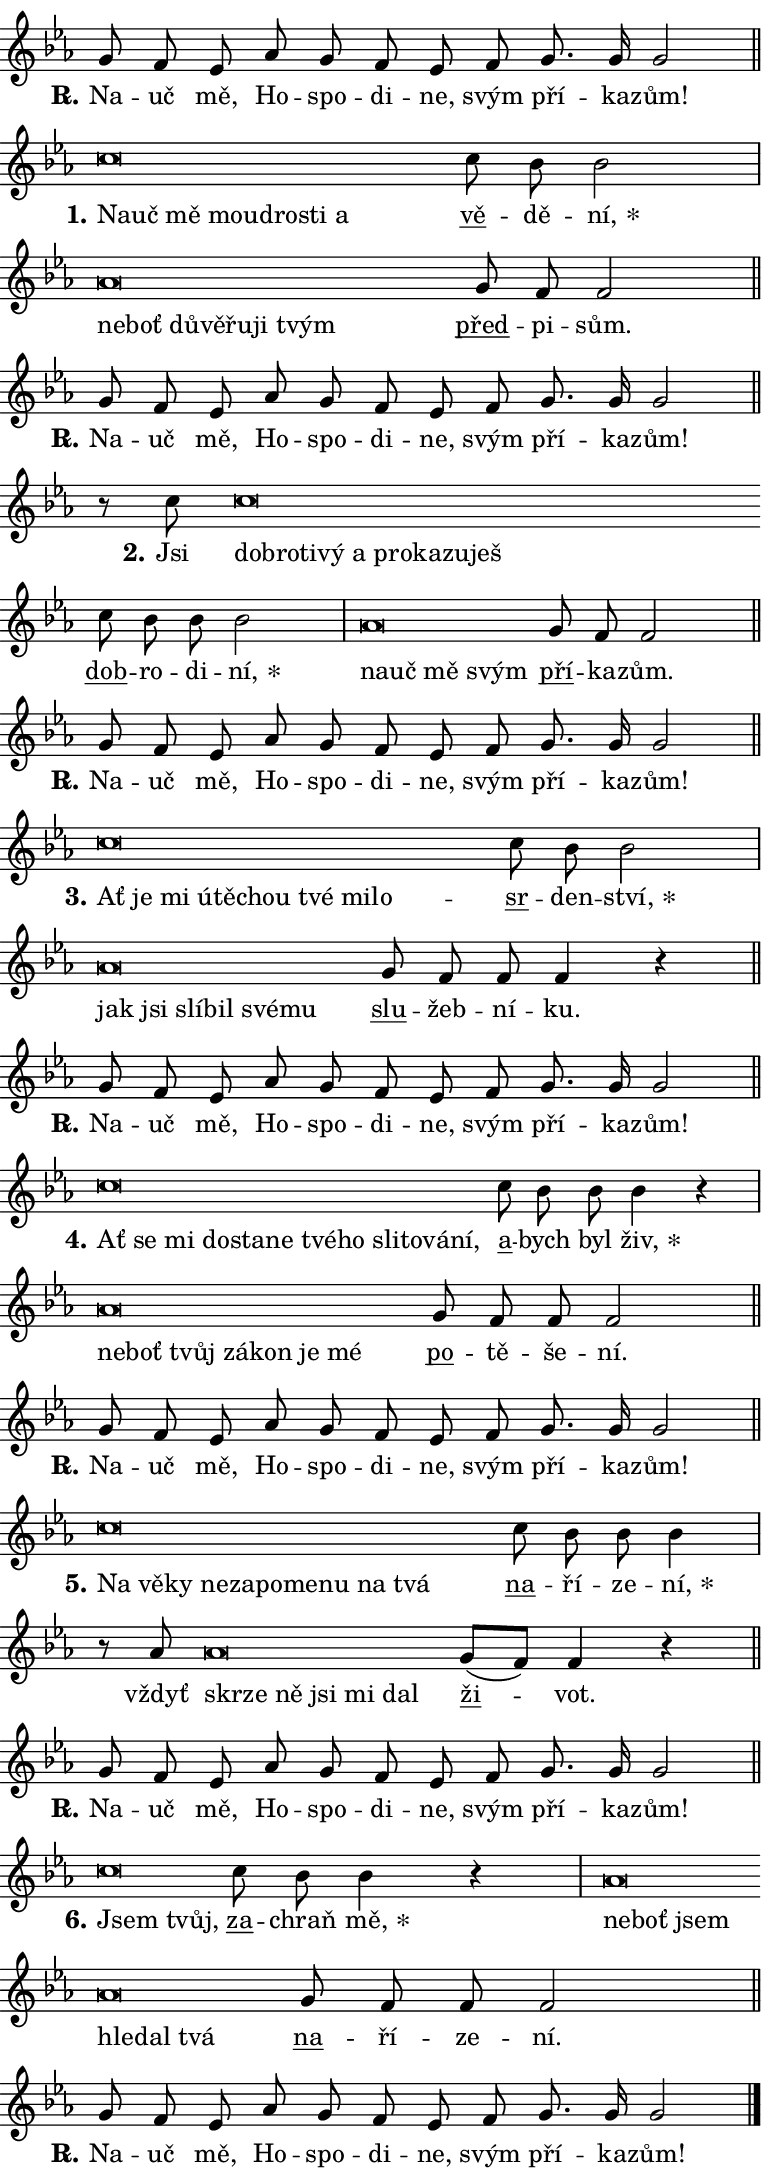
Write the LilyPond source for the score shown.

\version "2.24.0"
\header { tagline = "" }
\paper {
  indent = 0\cm
  top-margin = 0\cm
  right-margin = 0.13\cm % to fit lyric hyphens
  bottom-margin = 0\cm
  left-margin = 0\cm
  paper-width = 13\cm
  page-breaking = #ly:one-page-breaking
  system-system-spacing.basic-distance = #11
  score-system-spacing.basic-distance = #11
  ragged-last = ##f
}


%% Author: Thomas Morley
%% https://lists.gnu.org/archive/html/lilypond-user/2020-05/msg00002.html
#(define (line-position grob)
"Returns position of @var[grob} in current system:
   @code{'start}, if at first time-step
   @code{'end}, if at last time-step
   @code{'middle} otherwise
"
  (let* ((col (ly:item-get-column grob))
         (ln (ly:grob-object col 'left-neighbor))
         (rn (ly:grob-object col 'right-neighbor))
         (col-to-check-left (if (ly:grob? ln) ln col))
         (col-to-check-right (if (ly:grob? rn) rn col))
         (break-dir-left
           (and
             (ly:grob-property col-to-check-left 'non-musical #f)
             (ly:item-break-dir col-to-check-left)))
         (break-dir-right
           (and
             (ly:grob-property col-to-check-right 'non-musical #f)
             (ly:item-break-dir col-to-check-right))))
        (cond ((eqv? 1 break-dir-left) 'start)
              ((eqv? -1 break-dir-right) 'end)
              (else 'middle))))

#(define (tranparent-at-line-position vctor)
  (lambda (grob)
  "Relying on @code{line-position} select the relevant enry from @var{vctor}.
Used to determine transparency,"
    (case (line-position grob)
      ((end) (not (vector-ref vctor 0)))
      ((middle) (not (vector-ref vctor 1)))
      ((start) (not (vector-ref vctor 2))))))

noteHeadBreakVisibility =
#(define-music-function (break-visibility)(vector?)
"Makes @code{NoteHead}s transparent relying on @var{break-visibility}"
#{
  \override NoteHead.transparent =
    #(tranparent-at-line-position break-visibility)
#})

#(define delete-ledgers-for-transparent-note-heads
  (lambda (grob)
    "Reads whether a @code{NoteHead} is transparent.
If so this @code{NoteHead} is removed from @code{'note-heads} from
@var{grob}, which is supposed to be @code{LedgerLineSpanner}.
As a result ledgers are not printed for this @code{NoteHead}"
    (let* ((nhds-array (ly:grob-object grob 'note-heads))
           (nhds-list
             (if (ly:grob-array? nhds-array)
                 (ly:grob-array->list nhds-array)
                 '()))
           ;; Relies on the transparent-property being done before
           ;; Staff.LedgerLineSpanner.after-line-breaking is executed.
           ;; This is fragile ...
           (to-keep
             (remove
               (lambda (nhd)
                 (ly:grob-property nhd 'transparent #f))
               nhds-list)))
      ;; TODO find a better method to iterate over grob-arrays, similiar
      ;; to filter/remove etc for lists
      ;; For now rebuilt from scratch
      (set! (ly:grob-object grob 'note-heads)  '())
      (for-each
        (lambda (nhd)
          (ly:pointer-group-interface::add-grob grob 'note-heads nhd))
        to-keep))))

squashNotes = {
  \override NoteHead.X-extent = #'(-0.2 . 0.2)
  \override NoteHead.Y-extent = #'(-0.75 . 0)
  \override NoteHead.stencil =
    #(lambda (grob)
       (let ((pos (ly:grob-property grob 'staff-position)))
         (begin
           (if (< pos -7) (display "ERROR: Lower brevis then expected\n") (display ""))
           (if (<= pos -6) ly:text-interface::print ly:note-head::print))))
}
unSquashNotes = {
  \revert NoteHead.X-extent
  \revert NoteHead.Y-extent
  \revert NoteHead.stencil
}

hideNotes = \noteHeadBreakVisibility #begin-of-line-visible
unHideNotes = \noteHeadBreakVisibility #all-visible

% work-around for resetting accidentals
% https://lilypond.org/doc/v2.23/Documentation/notation/displaying-rhythms#unmetered-music
cadenzaMeasure = {
  \cadenzaOff
  \partial 1024 s1024
  \cadenzaOn
}

#(define-markup-command (accent layout props text) (markup?)
  "Underline accented syllable"
  (interpret-markup layout props
    #{\markup \override #'(offset . 4.3) \underline { #text }#}))

responsum = \markup \concat {
  "R" \hspace #-1.05 \path #0.1 #'((moveto 0 0.07) (lineto 0.9 0.8)) \hspace #0.05 "."
}

spaceSize = #0.6828661417322834 % exact space size for TeX Gyre Schola

\layout {
  \context {
    \Staff
    \remove "Time_signature_engraver"
    \override LedgerLineSpanner.after-line-breaking = #delete-ledgers-for-transparent-note-heads
  }
  \context {
    \Lyrics {
      \override LyricSpace.minimum-distance = \spaceSize
      \override LyricText.font-name = #"TeX Gyre Schola"
      \override LyricText.font-size = 1
      \override StanzaNumber.font-name = #"TeX Gyre Schola Bold"
      \override StanzaNumber.font-size = 1
    }
  }
  \context {
    \Score 
    \override NoteHead.text =
      #(lambda (grob) 
        (let ((pos (ly:grob-property grob 'staff-position)))
          #{\markup {
            \combine
              \halign #-0.55 \raise #(if (= pos -6) 0 0.5) \override #'(thickness . 2) \draw-line #'(3.2 . 0)
              \musicglyph "noteheads.sM1"
          }#}))
  }
}

% magnetic-lyrics.ily
%
%   written by
%     Jean Abou Samra <jean@abou-samra.fr>
%     Werner Lemberg <wl@gnu.org>
%
%   adapted by
%     Jiri Hon <jiri.hon@gmail.com>
%
% Version 2022-Apr-15

% https://www.mail-archive.com/lilypond-user@gnu.org/msg149350.html

#(define (Left_hyphen_pointer_engraver context)
   "Collect syllable-hyphen-syllable occurrences in lyrics and store
them in properties.  This engraver only looks to the left.  For
example, if the lyrics input is @code{foo -- bar}, it does the
following.

@itemize @bullet
@item
Set the @code{text} property of the @code{LyricHyphen} grob between
@q{foo} and @q{bar} to @code{foo}.

@item
Set the @code{left-hyphen} property of the @code{LyricText} grob with
text @q{foo} to the @code{LyricHyphen} grob between @q{foo} and
@q{bar}.
@end itemize

Use this auxiliary engraver in combination with the
@code{lyric-@/text::@/apply-@/magnetic-@/offset!} hook."
   (let ((hyphen #f)
         (text #f))
     (make-engraver
      (acknowledgers
       ((lyric-syllable-interface engraver grob source-engraver)
        (set! text grob)))
      (end-acknowledgers
       ((lyric-hyphen-interface engraver grob source-engraver)
        ;(when (not (grob::has-interface grob 'lyric-space-interface))
          (set! hyphen grob)));)
      ((stop-translation-timestep engraver)
       (when (and text hyphen)
         (ly:grob-set-object! text 'left-hyphen hyphen))
       (set! text #f)
       (set! hyphen #f)))))

#(define (lyric-text::apply-magnetic-offset! grob)
   "If the space between two syllables is less than the value in
property @code{LyricText@/.details@/.squash-threshold}, move the right
syllable to the left so that it gets concatenated with the left
syllable.

Use this function as a hook for
@code{LyricText@/.after-@/line-@/breaking} if the
@code{Left_@/hyphen_@/pointer_@/engraver} is active."
   (let ((hyphen (ly:grob-object grob 'left-hyphen #f)))
     (when hyphen
       (let ((left-text (ly:spanner-bound hyphen LEFT)))
         (when (grob::has-interface left-text 'lyric-syllable-interface)
           (let* ((common (ly:grob-common-refpoint grob left-text X))
                  (this-x-ext (ly:grob-extent grob common X))
                  (left-x-ext
                   (begin
                     ;; Trigger magnetism for left-text.
                     (ly:grob-property left-text 'after-line-breaking)
                     (ly:grob-extent left-text common X)))
                  ;; `delta` is the gap width between two syllables.
                  (delta (- (interval-start this-x-ext)
                            (interval-end left-x-ext)))
                  (details (ly:grob-property grob 'details))
                  (threshold (assoc-get 'squash-threshold details 0.2)))
             (when (< delta threshold)
               (let* (;; We have to manipulate the input text so that
                      ;; ligatures crossing syllable boundaries are not
                      ;; disabled.  For languages based on the Latin
                      ;; script this is essentially a beautification.
                      ;; However, for non-Western scripts it can be a
                      ;; necessity.
                      (lt (ly:grob-property left-text 'text))
                      (rt (ly:grob-property grob 'text))
                      (is-space (grob::has-interface hyphen 'lyric-space-interface))
                      (space (if is-space " " ""))
                      (extra-delta (if is-space spaceSize 0))
                      ;; Append new syllable.
                      (ltrt-space (if (and (string? lt) (string? rt))
                                (string-append lt space rt)
                                (make-concat-markup (list lt space rt))))
                      ;; Right-align `ltrt` to the right side.
                      (ltrt-space-markup (grob-interpret-markup
                               grob
                               (make-translate-markup
                                (cons (interval-length this-x-ext) 0)
                                (make-right-align-markup ltrt-space)))))
                 (begin
                   ;; Don't print `left-text`.
                   (ly:grob-set-property! left-text 'stencil #f)
                   ;; Set text and stencil (which holds all collected
                   ;; syllables so far) and shift it to the left.
                   (ly:grob-set-property! grob 'text ltrt-space)
                   (ly:grob-set-property! grob 'stencil ltrt-space-markup)
                   (ly:grob-translate-axis! grob (- (- delta extra-delta)) X))))))))))


#(define (lyric-hyphen::displace-bounds-first grob)
   ;; Make very sure this callback isn't triggered too early.
   (let ((left (ly:spanner-bound grob LEFT))
         (right (ly:spanner-bound grob RIGHT)))
     (ly:grob-property left 'after-line-breaking)
     (ly:grob-property right 'after-line-breaking)
     (ly:lyric-hyphen::print grob)))

squashThreshold = #0.4

\layout {
  \context {
    \Lyrics
    \consists #Left_hyphen_pointer_engraver
    \override LyricText.after-line-breaking =
      #lyric-text::apply-magnetic-offset!
    \override LyricHyphen.stencil = #lyric-hyphen::displace-bounds-first
    \override LyricText.details.squash-threshold = \squashThreshold
    \override LyricHyphen.minimum-distance = 0
    \override LyricHyphen.minimum-length = \squashThreshold
  }
}

squashText = \override LyricText.details.squash-threshold = 9999
unSquashText = \override LyricText.details.squash-threshold = \squashThreshold

leftText = \override LyricText.self-alignment-X = #LEFT
unLeftText = \revert LyricText.self-alignment-X

starOffset = #(lambda (grob) 
                (let ((x_offset (ly:self-alignment-interface::aligned-on-x-parent grob)))
                  (if (= x_offset 0) 0 (+ x_offset 1.2))))

star = #(define-music-function (syllable)(string?)
"Append star separator at the end of a syllable"
#{
  \once \override LyricText.X-offset = #starOffset
  \lyricmode { \markup {
    #syllable
    \override #'((font-name . "TeX Gyre Schola Bold")) \hspace #0.2 \lower #0.65 \larger "*"
  } }
#})

starAccent = #(define-music-function (syllable)(string?)
"Append star separator at the end of a syllable and make accent"
#{
  \once \override LyricText.X-offset = #starOffset
  \lyricmode { \markup {
    \accent #syllable
    \override #'((font-name . "TeX Gyre Schola Bold")) \hspace #0.2 \lower #0.65 \larger "*"
  } }
#})

breath = #(define-music-function (syllable)(string?)
"Append breathing indicator at the end of a syllable"
#{
  \lyricmode { \markup { #syllable "+" } }
#})

optionalBreath = #(define-music-function (syllable)(string?)
"Append optional breathing indicator at the end of a syllable"
#{
  \lyricmode { \markup { #syllable "(+)" } }
#})


\score {
    <<
        \new Voice = "melody" { \cadenzaOn \key es \major \relative { g'8 f es as g f \bar "" es f g8. g16 g2 \cadenzaMeasure \bar "||" \break } }
        \new Lyrics \lyricsto "melody" { \lyricmode { \set stanza = \responsum
Na -- uč mě, Ho -- spo -- di -- ne, svým pří -- ka -- zům! } }
    >>
    \layout {}
}

\score {
    <<
        \new Voice = "melody" { \cadenzaOn \key es \major \relative { \squashNotes c''\breve*1/16 \hideNotes \breve*1/16 \bar "" \breve*1/16 \bar "" \breve*1/16 \bar "" \breve*1/16 \bar "" \breve*1/16 \breve*1/16 \bar "" \unHideNotes \unSquashNotes \bar "" c8 bes bes2 \cadenzaMeasure \bar "|" \squashNotes as\breve*1/16 \hideNotes \breve*1/16 \bar "" \breve*1/16 \bar "" \breve*1/16 \bar "" \breve*1/16 \bar "" \breve*1/16 \breve*1/16 \bar "" \unHideNotes \unSquashNotes \bar "" g8 f f2 \cadenzaMeasure \bar "||" \break } }
        \new Lyrics \lyricsto "melody" { \lyricmode { \set stanza = "1."
\leftText Na -- \squashText uč mě mou -- dro -- sti a \unLeftText \unSquashText \markup \accent vě -- dě -- \star ní, \leftText ne -- \squashText boť dů -- vě -- řu -- ji tvým \unLeftText \unSquashText \markup \accent před -- pi -- sům. } }
    >>
    \layout {}
}

\score {
    <<
        \new Voice = "melody" { \cadenzaOn \key es \major \relative { g'8 f es as g f \bar "" es f g8. g16 g2 \cadenzaMeasure \bar "||" \break } }
        \new Lyrics \lyricsto "melody" { \lyricmode { \set stanza = \responsum
Na -- uč mě, Ho -- spo -- di -- ne, svým pří -- ka -- zům! } }
    >>
    \layout {}
}

\score {
    <<
        \new Voice = "melody" { \cadenzaOn \key es \major \relative { r8 c''8 \squashNotes c\breve*1/16 \hideNotes \breve*1/16 \bar "" \breve*1/16 \bar "" \breve*1/16 \bar "" \breve*1/16 \bar "" \breve*1/16 \bar "" \breve*1/16 \bar "" \breve*1/16 \breve*1/16 \bar "" \unHideNotes \unSquashNotes \bar "" c8 bes bes bes2 \cadenzaMeasure \bar "|" \squashNotes as\breve*1/16 \hideNotes \breve*1/16 \bar "" \breve*1/16 \breve*1/16 \bar "" \unHideNotes \unSquashNotes \bar "" g8 f f2 \cadenzaMeasure \bar "||" \break } }
        \new Lyrics \lyricsto "melody" { \lyricmode { \set stanza = "2."
Jsi \leftText dob -- \squashText ro -- ti -- vý a pro -- ka -- zu -- ješ \unLeftText \unSquashText \markup \accent dob -- ro -- di -- \star ní, \leftText na -- \squashText uč mě svým \unLeftText \unSquashText \markup \accent pří -- ka -- zům. } }
    >>
    \layout {}
}

\score {
    <<
        \new Voice = "melody" { \cadenzaOn \key es \major \relative { g'8 f es as g f \bar "" es f g8. g16 g2 \cadenzaMeasure \bar "||" \break } }
        \new Lyrics \lyricsto "melody" { \lyricmode { \set stanza = \responsum
Na -- uč mě, Ho -- spo -- di -- ne, svým pří -- ka -- zům! } }
    >>
    \layout {}
}

\score {
    <<
        \new Voice = "melody" { \cadenzaOn \key es \major \relative { \squashNotes c''\breve*1/16 \hideNotes \breve*1/16 \bar "" \breve*1/16 \bar "" \breve*1/16 \bar "" \breve*1/16 \bar "" \breve*1/16 \bar "" \breve*1/16 \bar "" \breve*1/16 \breve*1/16 \bar "" \unHideNotes \unSquashNotes \bar "" c8 bes bes2 \cadenzaMeasure \bar "|" \squashNotes as\breve*1/16 \hideNotes \breve*1/16 \bar "" \breve*1/16 \bar "" \breve*1/16 \bar "" \breve*1/16 \breve*1/16 \bar "" \unHideNotes \unSquashNotes \bar "" g8 f f f4 r \cadenzaMeasure \bar "||" \break } }
        \new Lyrics \lyricsto "melody" { \lyricmode { \set stanza = "3."
\leftText Ať \squashText je mi ú -- tě -- chou tvé mi -- lo -- \unLeftText \unSquashText \markup \accent sr -- den -- \star ství, \leftText jak \squashText jsi slí -- bil své -- mu \unLeftText \unSquashText \markup \accent slu -- žeb -- ní -- ku. } }
    >>
    \layout {}
}

\score {
    <<
        \new Voice = "melody" { \cadenzaOn \key es \major \relative { g'8 f es as g f \bar "" es f g8. g16 g2 \cadenzaMeasure \bar "||" \break } }
        \new Lyrics \lyricsto "melody" { \lyricmode { \set stanza = \responsum
Na -- uč mě, Ho -- spo -- di -- ne, svým pří -- ka -- zům! } }
    >>
    \layout {}
}

\score {
    <<
        \new Voice = "melody" { \cadenzaOn \key es \major \relative { \squashNotes c''\breve*1/16 \hideNotes \breve*1/16 \bar "" \breve*1/16 \bar "" \breve*1/16 \bar "" \breve*1/16 \bar "" \breve*1/16 \bar "" \breve*1/16 \bar "" \breve*1/16 \bar "" \breve*1/16 \bar "" \breve*1/16 \bar "" \breve*1/16 \breve*1/16 \bar "" \unHideNotes \unSquashNotes \bar "" c8 bes bes bes4 r \cadenzaMeasure \bar "|" \squashNotes as\breve*1/16 \hideNotes \breve*1/16 \bar "" \breve*1/16 \bar "" \breve*1/16 \bar "" \breve*1/16 \bar "" \breve*1/16 \breve*1/16 \bar "" \unHideNotes \unSquashNotes \bar "" g8 f f f2 \cadenzaMeasure \bar "||" \break } }
        \new Lyrics \lyricsto "melody" { \lyricmode { \set stanza = "4."
\leftText Ať \squashText se mi do -- sta -- ne tvé -- ho sli -- to -- vá -- ní, \unLeftText \unSquashText \markup \accent a -- bych byl \star živ, \leftText ne -- \squashText boť tvůj zá -- kon je mé \unLeftText \unSquashText \markup \accent po -- tě -- še -- ní. } }
    >>
    \layout {}
}

\score {
    <<
        \new Voice = "melody" { \cadenzaOn \key es \major \relative { g'8 f es as g f \bar "" es f g8. g16 g2 \cadenzaMeasure \bar "||" \break } }
        \new Lyrics \lyricsto "melody" { \lyricmode { \set stanza = \responsum
Na -- uč mě, Ho -- spo -- di -- ne, svým pří -- ka -- zům! } }
    >>
    \layout {}
}

\score {
    <<
        \new Voice = "melody" { \cadenzaOn \key es \major \relative { \squashNotes c''\breve*1/16 \hideNotes \breve*1/16 \bar "" \breve*1/16 \bar "" \breve*1/16 \bar "" \breve*1/16 \bar "" \breve*1/16 \bar "" \breve*1/16 \bar "" \breve*1/16 \bar "" \breve*1/16 \breve*1/16 \bar "" \unHideNotes \unSquashNotes \bar "" c8 bes bes bes4 \cadenzaMeasure \bar "|" r8 as8 \squashNotes as\breve*1/16 \hideNotes \breve*1/16 \bar "" \breve*1/16 \bar "" \breve*1/16 \bar "" \breve*1/16 \breve*1/16 \bar "" \unHideNotes \unSquashNotes \bar "" g8[( f)] f4 r \cadenzaMeasure \bar "||" \break } }
        \new Lyrics \lyricsto "melody" { \lyricmode { \set stanza = "5."
\leftText Na \squashText vě -- ky ne -- za -- po -- me -- nu na tvá \unLeftText \unSquashText \markup \accent na -- ří -- ze -- \star ní, vždyť \leftText skr -- \squashText ze ně jsi mi dal \unLeftText \unSquashText \markup \accent ži -- vot. } }
    >>
    \layout {}
}

\score {
    <<
        \new Voice = "melody" { \cadenzaOn \key es \major \relative { g'8 f es as g f \bar "" es f g8. g16 g2 \cadenzaMeasure \bar "||" \break } }
        \new Lyrics \lyricsto "melody" { \lyricmode { \set stanza = \responsum
Na -- uč mě, Ho -- spo -- di -- ne, svým pří -- ka -- zům! } }
    >>
    \layout {}
}

\score {
    <<
        \new Voice = "melody" { \cadenzaOn \key es \major \relative { \squashNotes c''\breve*1/16 \hideNotes \breve*1/16 \bar "" \unHideNotes \unSquashNotes \bar "" c8 bes bes4 r \cadenzaMeasure \bar "|" \squashNotes as\breve*1/16 \hideNotes \breve*1/16 \bar "" \breve*1/16 \bar "" \breve*1/16 \bar "" \breve*1/16 \breve*1/16 \bar "" \unHideNotes \unSquashNotes \bar "" g8 f f f2 \cadenzaMeasure \bar "||" \break } }
        \new Lyrics \lyricsto "melody" { \lyricmode { \set stanza = "6."
\leftText Jsem \squashText tvůj, \unLeftText \unSquashText \markup \accent za -- chraň \star mě, \leftText ne -- \squashText boť jsem hle -- dal tvá \unLeftText \unSquashText \markup \accent na -- ří -- ze -- ní. } }
    >>
    \layout {}
}

\score {
    <<
        \new Voice = "melody" { \cadenzaOn \key es \major \relative { g'8 f es as g f \bar "" es f g8. g16 g2 \cadenzaMeasure \bar "||" \break } \bar "|." }
        \new Lyrics \lyricsto "melody" { \lyricmode { \set stanza = \responsum
Na -- uč mě, Ho -- spo -- di -- ne, svým pří -- ka -- zům! } }
    >>
    \layout {}
}
